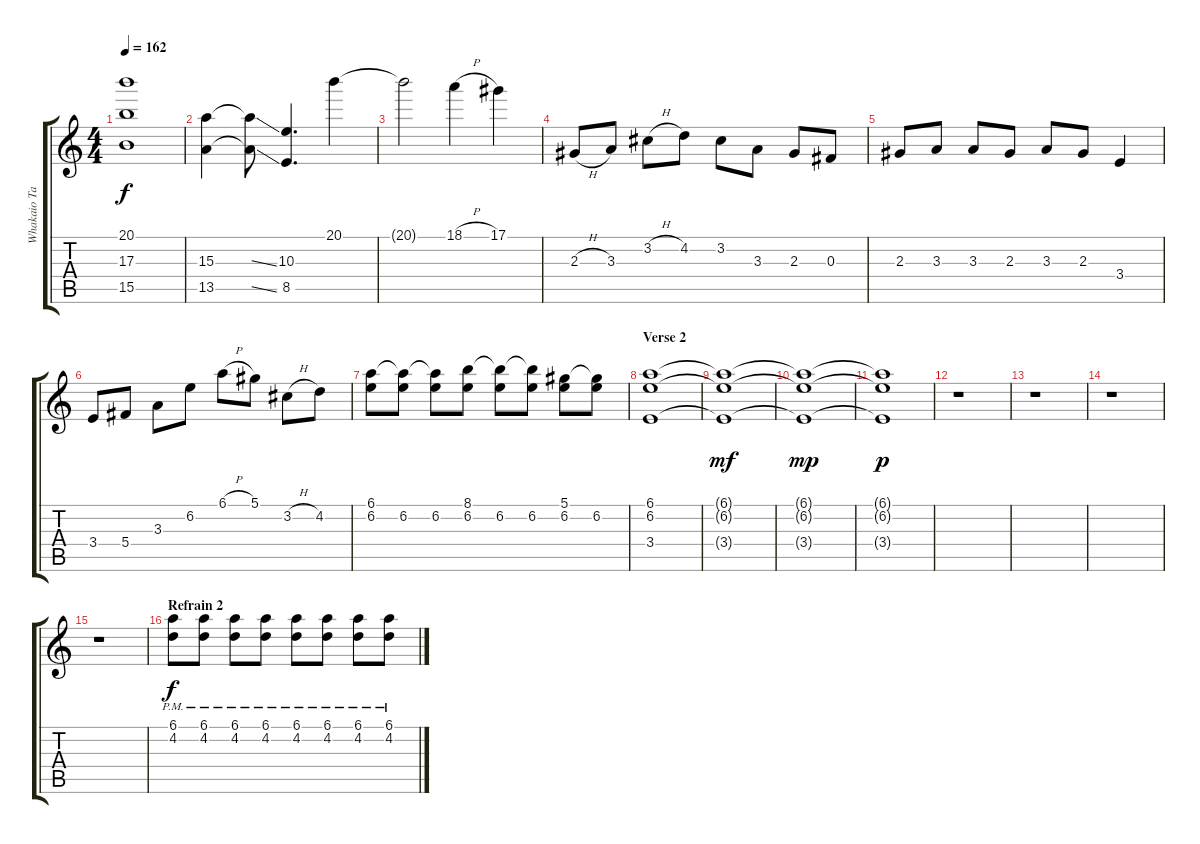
\track ("Whakaio Taahi" "Whakaio Ta") {instrument distortionguitar}
\staff {score tabs}
\tuning (Eb4 Bb3 Gb3 Db3 Ab2 Db2) {hide}
\ts (4 4)
\tempo 162
\clef g2
\ks c
(20.1{t} 17.3{t} 15.5{t}).1{dy f} |
(15.3 13.5).4 (15.3{ss t} 13.5{ss t}).8 (10.3 8.5).4{d} 20.1.4 |
20.1{t}.2 18.1{h}.4 17.1.4 |
2.3{h}.8 3.3.8 3.2{h}.8 4.2.8 3.2.8 3.3.8 2.3.8 0.3.8 |
2.3.8 3.3.8 3.3.8 2.3.8 3.3.8 2.3.8 3.4.4 |
3.4.8 5.4.8 3.3.8 6.2.8 6.1{h}.8 5.1.8 3.2{h}.8 4.2.8 |
(6.1 6.2).8 (6.1{t} 6.2).8 (6.1{t} 6.2).8 (8.1 6.2).8 (8.1{t} 6.2).8 (8.1{t} 6.2).8 (5.1 6.2).8 (5.1{t} 6.2).8 |
\section ("" "Verse 2")
(6.1 6.2 3.4).1 |
(6.1{t} 6.2{t} 3.4{t}).1{dy mf} |
(6.1{t} 6.2{t} 3.4{t}).1{dy mp} |
(6.1{t} 6.2{t} 3.4{t}).1{dy p} |
r.1 |
r.1 |
r.1 |
r.1 |
\section ("" "Refrain 2")
(6.1{pm} 4.2{pm}).8{dy f} (6.1{pm} 4.2{pm}).8 (6.1{pm} 4.2{pm}).8 (6.1{pm} 4.2{pm}).8 (6.1{pm} 4.2{pm}).8 (6.1{pm} 4.2{pm}).8 (6.1{pm} 4.2{pm}).8 (6.1{pm} 4.2{pm}).8
